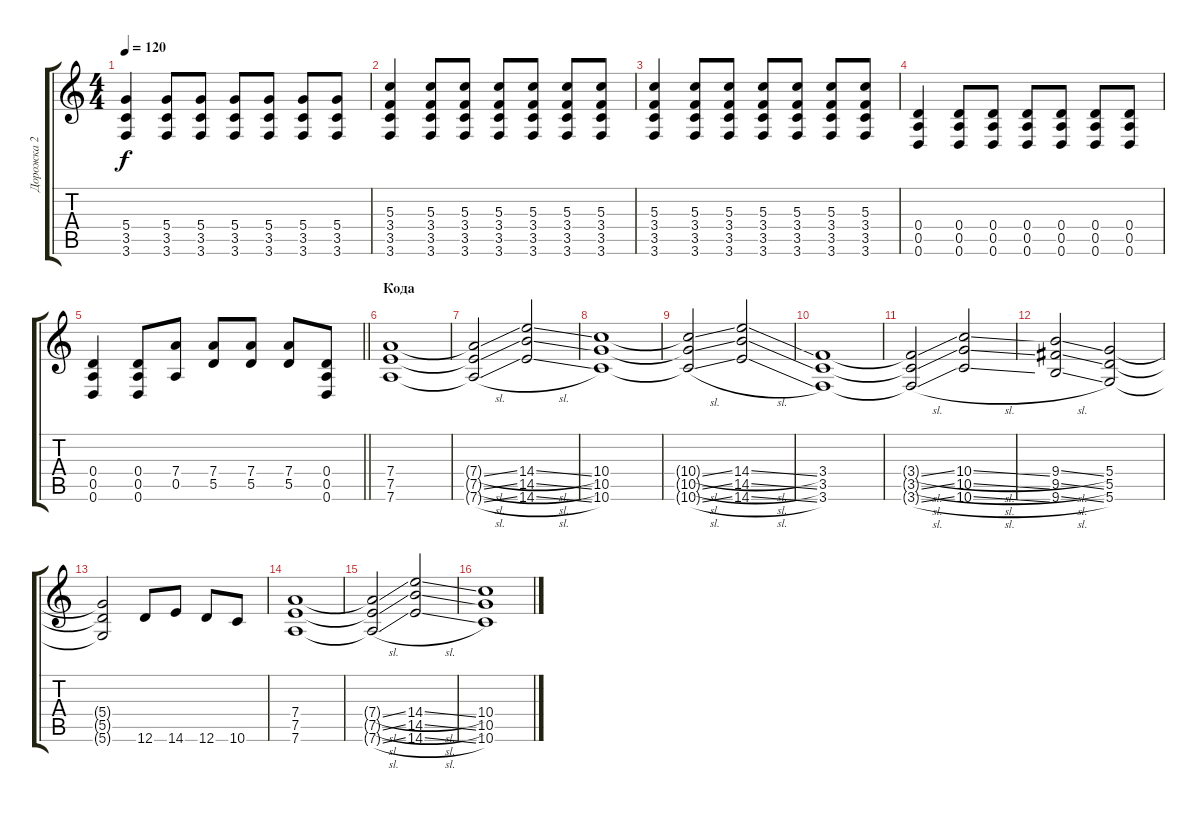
\track ("Дорожка 2" "Дорожка 2") {instrument distortionguitar}
\staff {score tabs}
\tuning (E4 B3 G3 D3 A2 D2) {hide}
\ts (4 4)
\tempo 120
\clef g2
\ks c
(5.4 3.5 3.6).4{dy f} (5.4 3.5 3.6).8 (5.4 3.5 3.6).8 (5.4 3.5 3.6).8 (5.4 3.5 3.6).8 (5.4 3.5 3.6).8 (5.4 3.5 3.6).8 |
(5.3 3.4 3.5 3.6).4 (5.3 3.4 3.5 3.6).8 (5.3 3.4 3.5 3.6).8 (5.3 3.4 3.5 3.6).8 (5.3 3.4 3.5 3.6).8 (5.3 3.4 3.5 3.6).8 (5.3 3.4 3.5 3.6).8 |
(5.3 3.4 3.5 3.6).4 (5.3 3.4 3.5 3.6).8 (5.3 3.4 3.5 3.6).8 (5.3 3.4 3.5 3.6).8 (5.3 3.4 3.5 3.6).8 (5.3 3.4 3.5 3.6).8 (5.3 3.4 3.5 3.6).8 |
(0.4 0.5 0.6).4 (0.4 0.5 0.6).8 (0.4 0.5 0.6).8 (0.4 0.5 0.6).8 (0.4 0.5 0.6).8 (0.4 0.5 0.6).8 (0.4 0.5 0.6).8 |
\barLineRight lightlight
(0.4 0.5 0.6).4 (0.4 0.5 0.6).8 (7.4 0.5).8 (7.4 5.5).8 (7.4 5.5).8 (7.4 5.5).8 (0.4 0.5 0.6).8 |
\section ("" "Кода")
(7.4 7.5 7.6).1 |
(7.4{sl t} 7.5{sl t} 7.6{sl t}).2 (14.4{sl} 14.5{sl} 14.6{sl}).2 |
(10.4 10.5 10.6).1 |
(10.4{sl t} 10.5{sl t} 10.6{sl t}).2 (14.4{sl} 14.5{sl} 14.6{sl}).2 |
(3.4 3.5 3.6).1 |
(3.4{sl t} 3.5{sl t} 3.6{sl t}).2 (10.4{sl} 10.5{sl} 10.6{sl}).2 |
(9.4{sl} 9.5{sl} 9.6{sl}).2 (5.4 5.5 5.6).2 |
(5.4{t} 5.5{t} 5.6{t}).2 12.6.8 14.6.8 12.6.8 10.6.8 |
(7.4 7.5 7.6).1 |
(7.4{sl t} 7.5{sl t} 7.6{sl t}).2 (14.4{sl} 14.5{sl} 14.6{sl}).2 |
(10.4 10.5 10.6).1
